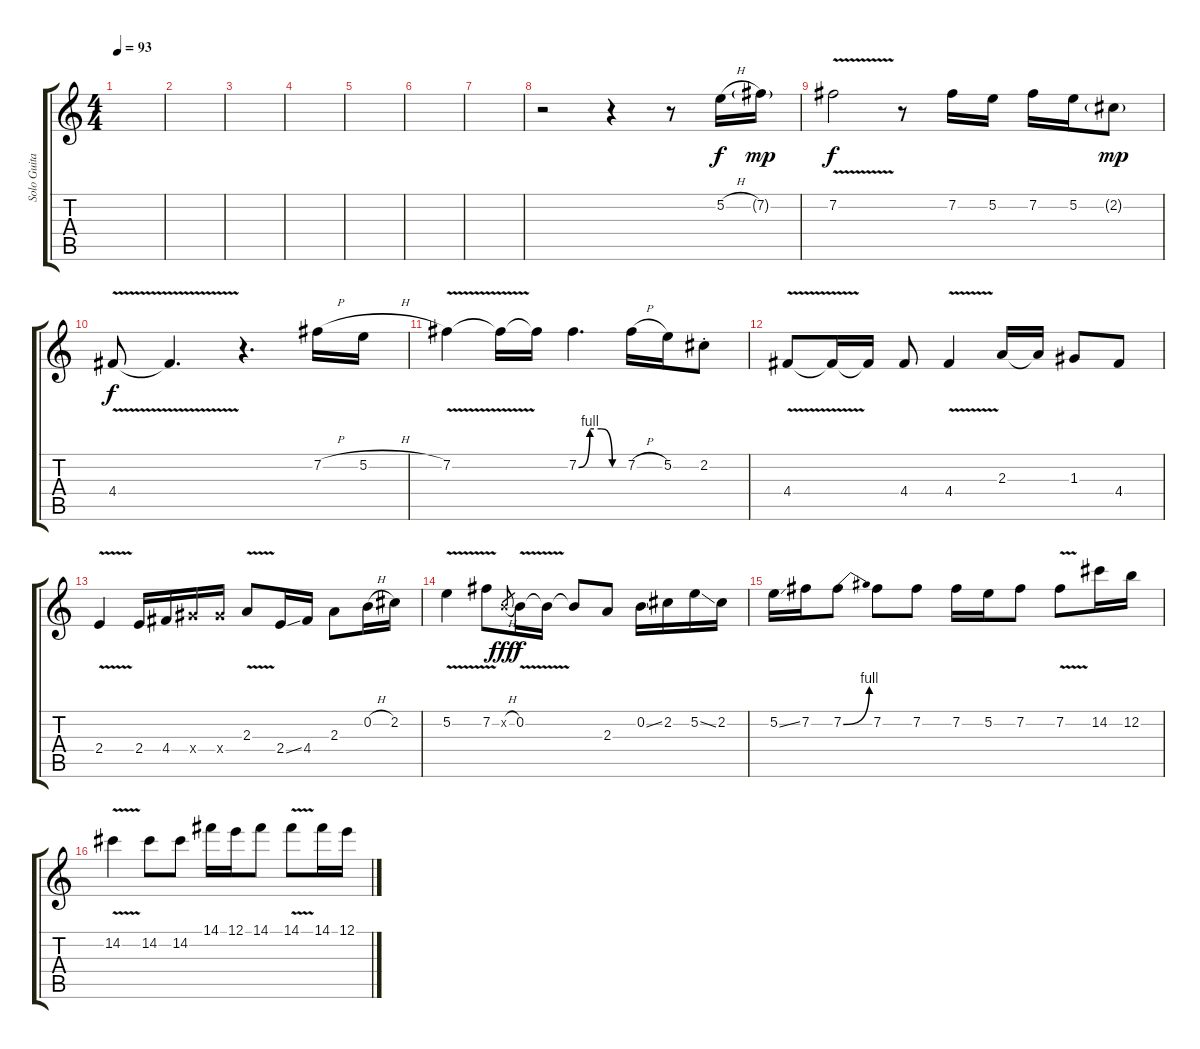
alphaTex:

\track ("Solo Guitar" "Solo Guita") {instrument distortionguitar}
\staff {score tabs}
\tuning (E4 B3 G3 D3 A2 E2) {hide}
\ts (4 4)
\tempo 93
\clef g2
\ks c
|
|
|
|
|
|
|
r.2 r.4 r.8 5.2{h}.16{volume 16} 7.2{g}.16{dy mp} |
7.2{v}.2{dy f} r.8 7.2.16 5.2.16 7.2.16 5.2.16 2.2{g}.8{dy mp} |
4.4{v}.8{dy f} 4.4{t}.4{d} r.4{d} 7.2{h}.16 5.2{h}.16 |
7.2{v}.4 7.2{t}.16 7.2{t}.16 7.2{be (custom 0 0 15 4 30 4 45 0 60 0)}.4{d} 7.2{h}.16 5.2.16 2.2{st}.8 |
4.4{v}.8 4.4{t}.16 4.4{t}.16 4.4.8 4.4{v}.4 2.3.16 2.3{t}.16 1.3.8 4.4.8 |
2.4{v}.4 2.4.16 4.4.16 6.4{x}.16 6.4{x}.16 2.3{v}.8 2.4{ss}.16 4.4.16 2.3.8 0.2{h}.16 2.2.16 |
5.2{v}.4 7.2{v}.8 0.2{h x}.8{gr dy fff} 0.2{v}.16{dy f} 0.2{t}.16 0.2{t}.8 2.3.8 0.2{ss}.16 2.2.16 5.2{ss}.16 2.2.16 |
5.2{ss}.16 7.2.16 7.2{be (bend 0 0 60 4)}.8 7.2.8 7.2.8 7.2.16 5.2.16 7.2.8 7.2{v}.8 14.2.16 12.2.16 |
14.2{v}.4 14.2.8 14.2.8 14.1.16 12.1.16 14.1.8 14.1{v}.8 14.1.16 12.1.16
